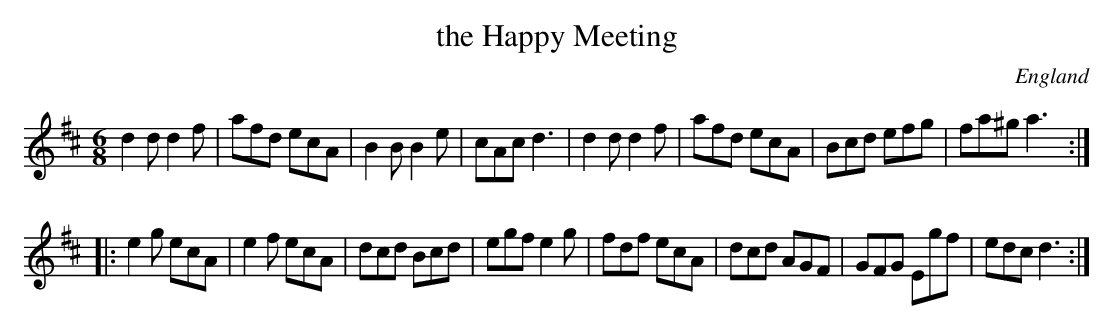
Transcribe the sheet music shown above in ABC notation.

X:1
T:the Happy Meeting
M:6/8
O:England
K:D major
d2d d2f|afd ecA|B2B B2e|cAcd3|\
d2d d2f|afd ecA|Bcd efg|fa^g a3:|
|:e2g ecA|e2f ecA|dcd Bcd|egf e2g|\
fdf ecA|dcd AGF|GFG Egf|edc d3:|
